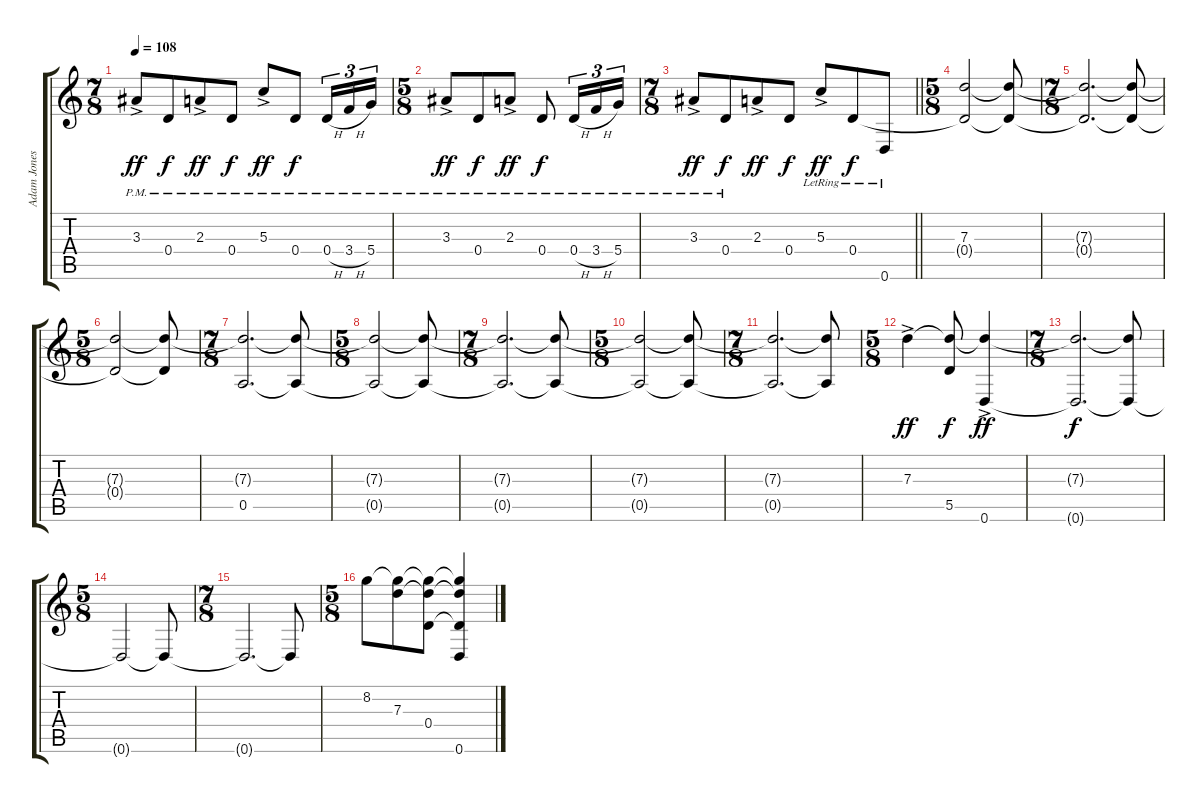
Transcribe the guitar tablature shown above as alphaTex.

\track ("Adam Jones" "Adam Jones") {instrument overdrivenguitar}
\staff {score tabs}
\tuning (E4 B3 G3 D3 A2 D2) {hide}
\ts (7 8)
\tempo 108
\clef g2
\ks c
3.3{ac pm}.8{dy ff} 0.4{pm}.8{dy f} 2.3{ac pm}.8{dy ff} 0.4{pm}.8{dy f} 5.3{ac pm}.8{dy ff} 0.4{pm}.8{dy f} 0.4{h pm}.16{tu (3 2)} 3.4{h pm}.16{tu (3 2)} 5.4{pm}.16{tu (3 2)} |
\ts (5 8)
3.3{ac pm}.8{dy ff} 0.4{pm}.8{dy f} 2.3{ac pm}.8{dy ff} 0.4{pm}.8{dy f} 0.4{h pm}.16{tu (3 2)} 3.4{h pm}.16{tu (3 2)} 5.4{pm}.16{tu (3 2)} |
\ts (7 8)
\barLineRight lightlight
3.3{ac pm}.8{dy ff} 0.4{pm}.8{dy f} 2.3{ac}.8{dy ff} 0.4.8{dy f} 5.3{ac lr}.8{dy ff} 0.4{lr}.8{dy f} 0.6{lr}.8 |
\ts (5 8)
(7.3 0.4{t}).2 (7.3{t} 0.4{t}).8 |
\ts (7 8)
(7.3{t} 0.4{t}).2{d} (7.3{t} 0.4{t}).8 |
\ts (5 8)
(7.3{t} 0.4{t}).2 (7.3{t} 0.4{t}).8 |
\ts (7 8)
(7.3{t} 0.5).2{d} (7.3{t} 0.5{t}).8 |
\ts (5 8)
(7.3{t} 0.5{t}).2 (7.3{t} 0.5{t}).8 |
\ts (7 8)
(7.3{t} 0.5{t}).2{d} (7.3{t} 0.5{t}).8 |
\ts (5 8)
(7.3{t} 0.5{t}).2 (7.3{t} 0.5{t}).8 |
\ts (7 8)
(7.3{t} 0.5{t}).2{d} (7.3{t} 0.5{t}).8 |
\ts (5 8)
7.3{ac}.4{dy ff} (7.3{t} 5.5).8{dy f} (7.3{t} 0.6{ac}).4{dy ff} |
\ts (7 8)
(7.3{t} 0.6{t}).2{d dy f} (7.3{t} 0.6{t}).8 |
\ts (5 8)
0.6{t}.2 0.6{t}.8 |
\ts (7 8)
0.6{t}.2{d} 0.6{t}.8 |
\ts (5 8)
8.2.8 (8.2{t} 7.3).8 (8.2{t} 7.3{t} 0.4).8 (8.2{t} 7.3{t} 0.4{t} 0.6).4
